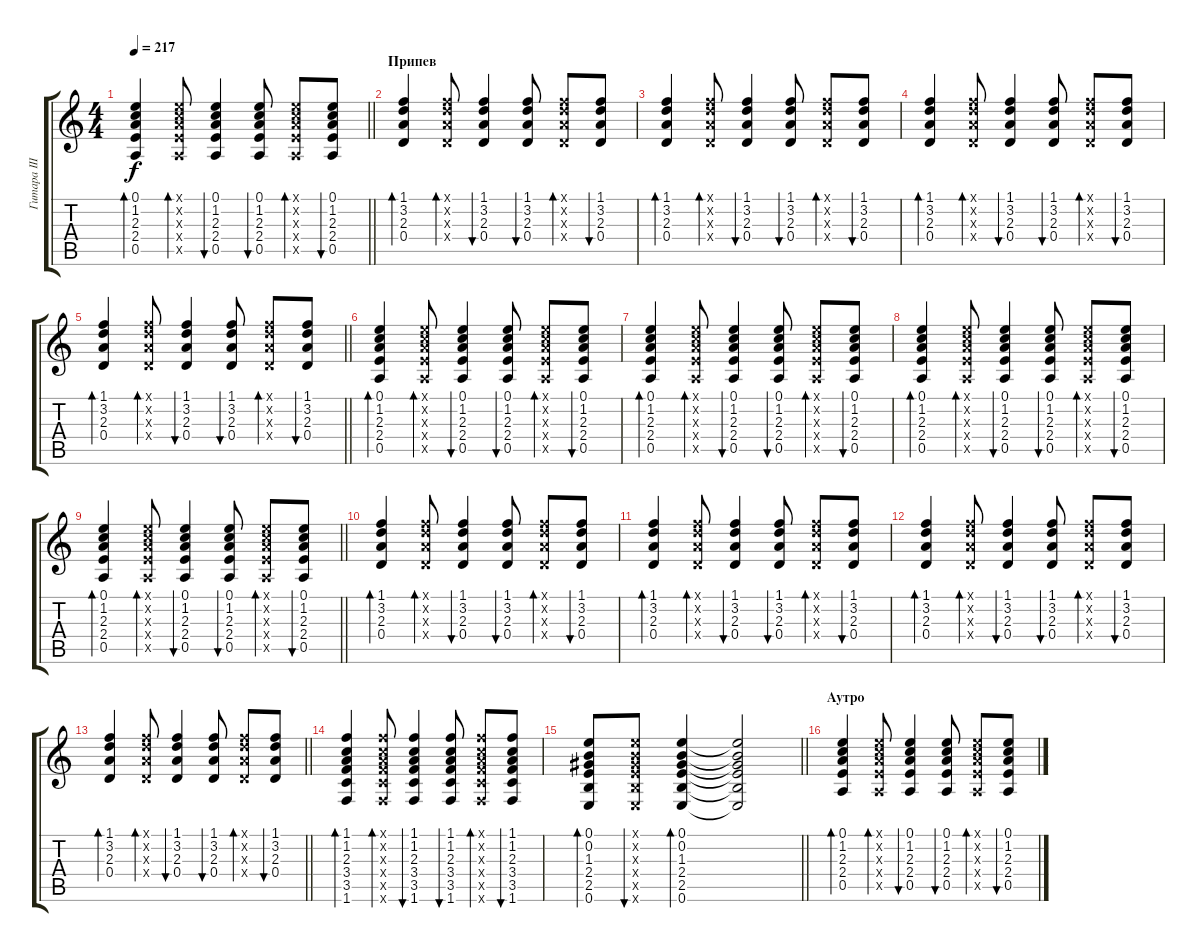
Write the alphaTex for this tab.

\track ("Гитара III" "Гитара III") {instrument acousticguitarsteel}
\staff {score tabs}
\tuning (E4 B3 G3 D3 A2 E2) {hide}
\ts (4 4)
\tempo 217
\clef g2
\barLineRight lightlight
\ks c
(0.1 1.2 2.3 2.4 0.5).4{bd 60 dy f} (0.1{x} 1.2{x} 2.3{x} 2.4{x} 0.5{x}).8{bd 60} (0.1 1.2 2.3 2.4 0.5).4{bu 60} (0.1 1.2 2.3 2.4 0.5).8{bu 60} (0.1{x} 1.2{x} 2.3{x} 2.4{x} 0.5{x}).8{bd 60} (0.1 1.2 2.3 2.4 0.5).8{bu 60} |
\section ("" "Припев")
(1.1 3.2 2.3 0.4).4{bd 60} (1.1{x} 3.2{x} 2.3{x} 0.4{x}).8{bd 60} (1.1 3.2 2.3 0.4).4{bu 60} (1.1 3.2 2.3 0.4).8{bu 60} (1.1{x} 3.2{x} 2.3{x} 0.4{x}).8{bd 60} (1.1 3.2 2.3 0.4).8{bu 60} |
(1.1 3.2 2.3 0.4).4{bd 60} (1.1{x} 3.2{x} 2.3{x} 0.4{x}).8{bd 60} (1.1 3.2 2.3 0.4).4{bu 60} (1.1 3.2 2.3 0.4).8{bu 60} (1.1{x} 3.2{x} 2.3{x} 0.4{x}).8{bd 60} (1.1 3.2 2.3 0.4).8{bu 60} |
(1.1 3.2 2.3 0.4).4{bd 60} (1.1{x} 3.2{x} 2.3{x} 0.4{x}).8{bd 60} (1.1 3.2 2.3 0.4).4{bu 60} (1.1 3.2 2.3 0.4).8{bu 60} (1.1{x} 3.2{x} 2.3{x} 0.4{x}).8{bd 60} (1.1 3.2 2.3 0.4).8{bu 60} |
\barLineRight lightlight
(1.1 3.2 2.3 0.4).4{bd 60} (1.1{x} 3.2{x} 2.3{x} 0.4{x}).8{bd 60} (1.1 3.2 2.3 0.4).4{bu 60} (1.1 3.2 2.3 0.4).8{bu 60} (1.1{x} 3.2{x} 2.3{x} 0.4{x}).8{bd 60} (1.1 3.2 2.3 0.4).8{bu 60} |
(0.1 1.2 2.3 2.4 0.5).4{bd 60} (0.1{x} 1.2{x} 2.3{x} 2.4{x} 0.5{x}).8{bd 60} (0.1 1.2 2.3 2.4 0.5).4{bu 60} (0.1 1.2 2.3 2.4 0.5).8{bu 60} (0.1{x} 1.2{x} 2.3{x} 2.4{x} 0.5{x}).8{bd 60} (0.1 1.2 2.3 2.4 0.5).8{bu 60} |
(0.1 1.2 2.3 2.4 0.5).4{bd 60} (0.1{x} 1.2{x} 2.3{x} 2.4{x} 0.5{x}).8{bd 60} (0.1 1.2 2.3 2.4 0.5).4{bu 60} (0.1 1.2 2.3 2.4 0.5).8{bu 60} (0.1{x} 1.2{x} 2.3{x} 2.4{x} 0.5{x}).8{bd 60} (0.1 1.2 2.3 2.4 0.5).8{bu 60} |
(0.1 1.2 2.3 2.4 0.5).4{bd 60} (0.1{x} 1.2{x} 2.3{x} 2.4{x} 0.5{x}).8{bd 60} (0.1 1.2 2.3 2.4 0.5).4{bu 60} (0.1 1.2 2.3 2.4 0.5).8{bu 60} (0.1{x} 1.2{x} 2.3{x} 2.4{x} 0.5{x}).8{bd 60} (0.1 1.2 2.3 2.4 0.5).8{bu 60} |
\barLineRight lightlight
(0.1 1.2 2.3 2.4 0.5).4{bd 60} (0.1{x} 1.2{x} 2.3{x} 2.4{x} 0.5{x}).8{bd 60} (0.1 1.2 2.3 2.4 0.5).4{bu 60} (0.1 1.2 2.3 2.4 0.5).8{bu 60} (0.1{x} 1.2{x} 2.3{x} 2.4{x} 0.5{x}).8{bd 60} (0.1 1.2 2.3 2.4 0.5).8{bu 60} |
(1.1 3.2 2.3 0.4).4{bd 60} (1.1{x} 3.2{x} 2.3{x} 0.4{x}).8{bd 60} (1.1 3.2 2.3 0.4).4{bu 60} (1.1 3.2 2.3 0.4).8{bu 60} (1.1{x} 3.2{x} 2.3{x} 0.4{x}).8{bd 60} (1.1 3.2 2.3 0.4).8{bu 60} |
(1.1 3.2 2.3 0.4).4{bd 60} (1.1{x} 3.2{x} 2.3{x} 0.4{x}).8{bd 60} (1.1 3.2 2.3 0.4).4{bu 60} (1.1 3.2 2.3 0.4).8{bu 60} (1.1{x} 3.2{x} 2.3{x} 0.4{x}).8{bd 60} (1.1 3.2 2.3 0.4).8{bu 60} |
(1.1 3.2 2.3 0.4).4{bd 60} (1.1{x} 3.2{x} 2.3{x} 0.4{x}).8{bd 60} (1.1 3.2 2.3 0.4).4{bu 60} (1.1 3.2 2.3 0.4).8{bu 60} (1.1{x} 3.2{x} 2.3{x} 0.4{x}).8{bd 60} (1.1 3.2 2.3 0.4).8{bu 60} |
\barLineRight lightlight
(1.1 3.2 2.3 0.4).4{bd 60} (1.1{x} 3.2{x} 2.3{x} 0.4{x}).8{bd 60} (1.1 3.2 2.3 0.4).4{bu 60} (1.1 3.2 2.3 0.4).8{bu 60} (1.1{x} 3.2{x} 2.3{x} 0.4{x}).8{bd 60} (1.1 3.2 2.3 0.4).8{bu 60} |
(1.1 1.2 2.3 3.4 3.5 1.6).4{bd 60} (1.1{x} 1.2{x} 2.3{x} 3.4{x} 3.5{x} 1.6{x}).8{bd 60} (1.1 1.2 2.3 3.4 3.5 1.6).4{bu 60} (1.1 1.2 2.3 3.4 3.5 1.6).8{bu 60} (1.1{x} 1.2{x} 2.3{x} 3.4{x} 3.5{x} 1.6{x}).8{bd 60} (1.1 1.2 2.3 3.4 3.5 1.6).8{bu 60} |
\barLineRight lightlight
(0.1 0.2 1.3 2.4 2.5 0.6).8{bd 60} (0.1{x} 0.2{x} 1.3{x} 2.4{x} 2.5{x} 0.6{x}).8{bu 60} (0.1 0.2 1.3 2.4 2.5 0.6).4{bd 60} (0.1{t} 0.2{t} 1.3{t} 2.4{t} 2.5{t} 0.6{t}).2 |
\section ("" "Аутро")
(0.1 1.2 2.3 2.4 0.5).4{bd 60} (0.1{x} 1.2{x} 2.3{x} 2.4{x} 0.5{x}).8{bd 60} (0.1 1.2 2.3 2.4 0.5).4{bu 60} (0.1 1.2 2.3 2.4 0.5).8{bu 60} (0.1{x} 1.2{x} 2.3{x} 2.4{x} 0.5{x}).8{bd 60} (0.1 1.2 2.3 2.4 0.5).8{bu 60}
